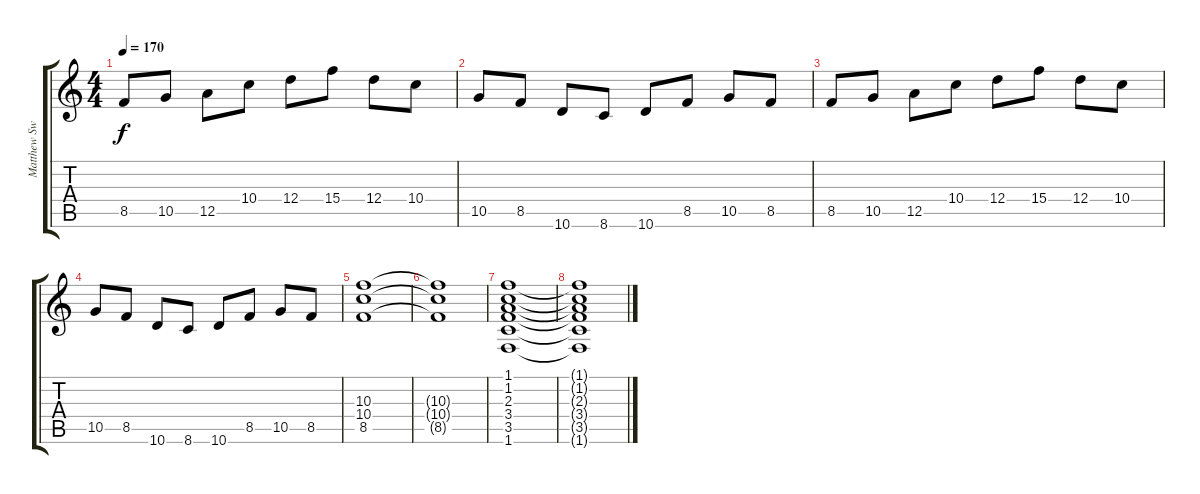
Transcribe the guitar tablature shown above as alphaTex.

\track ("Matthew Swinnerton" "Matthew Sw") {instrument distortionguitar}
\staff {score tabs}
\tuning (E4 B3 G3 D3 A2 E2) {hide}
\ts (4 4)
\tempo 170
\clef g2
\ks c
8.5.8{dy f} 10.5.8 12.5.8 10.4.8 12.4.8 15.4.8 12.4.8 10.4.8 |
10.5.8 8.5.8 10.6.8 8.6.8 10.6.8 8.5.8 10.5.8 8.5.8 |
8.5.8 10.5.8 12.5.8 10.4.8 12.4.8 15.4.8 12.4.8 10.4.8 |
10.5.8 8.5.8 10.6.8 8.6.8 10.6.8 8.5.8 10.5.8 8.5.8 |
(10.3 10.4 8.5).1 |
(10.3{t} 10.4{t} 8.5{t}).1 |
(1.1 1.2 2.3 3.4 3.5 1.6).1 |
(1.1{t} 1.2{t} 2.3{t} 3.4{t} 3.5{t} 1.6{t}).1
